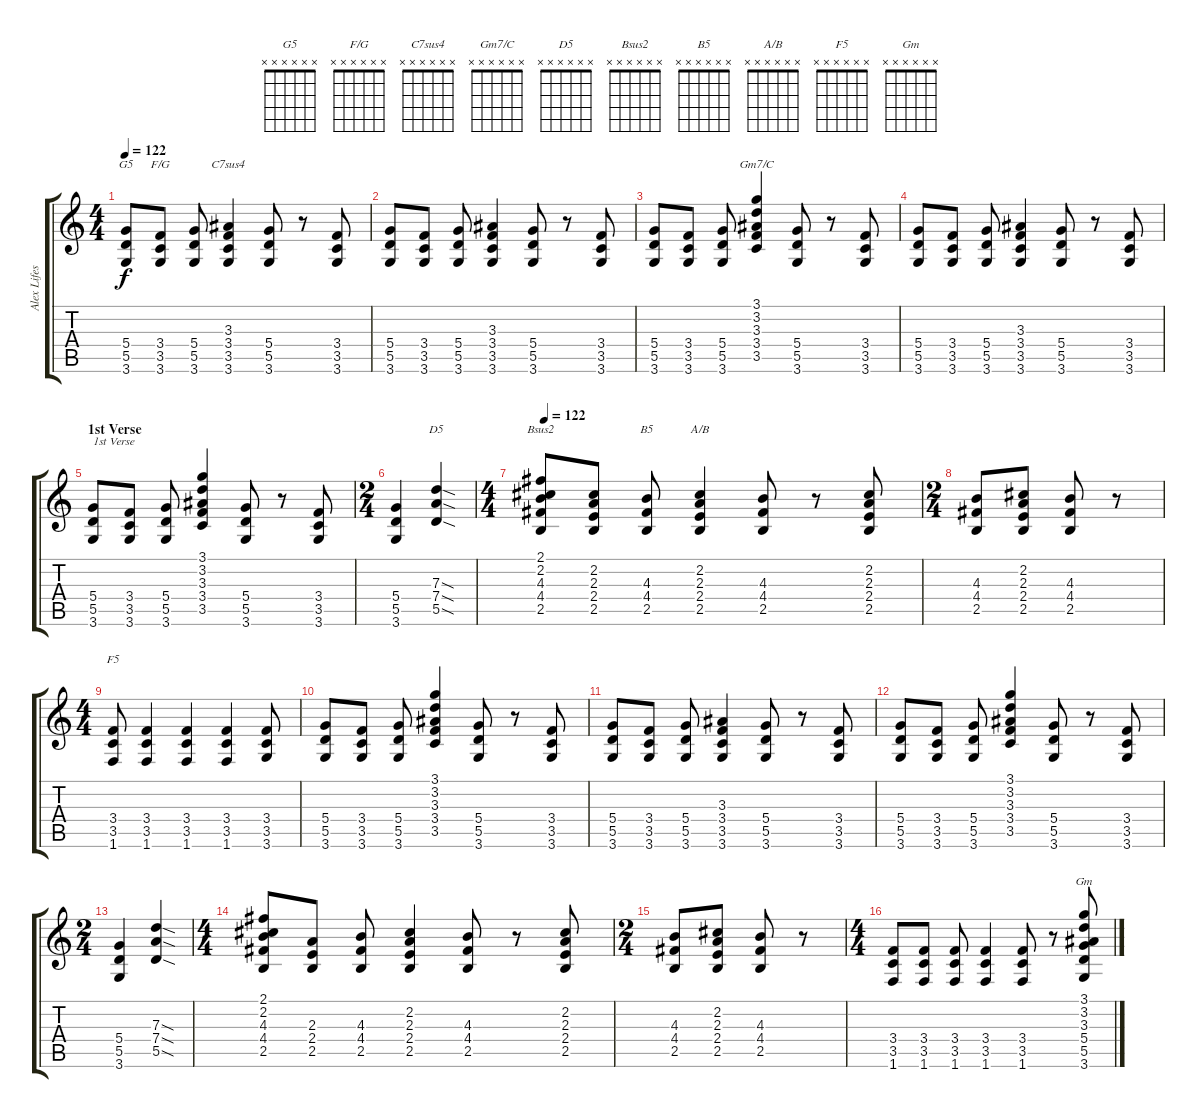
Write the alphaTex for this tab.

\track ("Alex Lifeson" "Alex Lifes") {instrument distortionguitar}
\staff {score tabs}
\tuning (E4 B3 G3 D3 A2 E2) {hide}
\chord ("G5" x x x x x x) {firstfret 0}
\chord ("F/G" x x x x x x) {firstfret 0}
\chord ("C7sus4" x x x x x x) {firstfret 0}
\chord ("Gm7/C" x x x x x x) {firstfret 0}
\chord ("D5" x x x x x x) {firstfret 0}
\chord ("Bsus2" x x x x x x) {firstfret 0}
\chord ("B5" x x x x x x) {firstfret 0}
\chord ("A/B" x x x x x x) {firstfret 0}
\chord ("F5" x x x x x x) {firstfret 0}
\chord ("Gm" x x x x x x) {firstfret 0}
\ts (4 4)
\tempo 122
\clef g2
\ks c
(5.4 5.5 3.6).8{ch "G5" dy f} (3.4 3.5 3.6).8{ch "F/G"} (5.4 5.5 3.6).8 (3.3 3.4 3.5 3.6).4{ch "C7sus4"} (5.4 5.5 3.6).8 r.8 (3.4 3.5 3.6).8 |
(5.4 5.5 3.6).8 (3.4 3.5 3.6).8 (5.4 5.5 3.6).8 (3.3 3.4 3.5 3.6).4 (5.4 5.5 3.6).8 r.8 (3.4 3.5 3.6).8 |
(5.4 5.5 3.6).8 (3.4 3.5 3.6).8 (5.4 5.5 3.6).8 (3.1 3.2 3.3 3.4 3.5).4{ch "Gm7/C"} (5.4 5.5 3.6).8 r.8 (3.4 3.5 3.6).8 |
(5.4 5.5 3.6).8 (3.4 3.5 3.6).8 (5.4 5.5 3.6).8 (3.3 3.4 3.5 3.6).4 (5.4 5.5 3.6).8 r.8 (3.4 3.5 3.6).8 |
\section ("" "1st Verse")
(5.4 5.5 3.6).8{txt "1st Verse"} (3.4 3.5 3.6).8 (5.4 5.5 3.6).8 (3.1 3.2 3.3 3.4 3.5).4 (5.4 5.5 3.6).8 r.8 (3.4 3.5 3.6).8 |
\ts (2 4)
(5.4 5.5 3.6).4 (7.3{sod} 7.4{sod} 5.5{sod}).4{ch "D5"} |
\ts (4 4)
\tempo 122
(2.1 2.2 4.3 4.4 2.5).8{ch "Bsus2"} (2.2 2.3 2.4 2.5).8 (4.3 4.4 2.5).8{ch "B5"} (2.2 2.3 2.4 2.5).4{ch "A/B"} (4.3 4.4 2.5).8 r.8 (2.2 2.3 2.4 2.5).8 |
\ts (2 4)
(4.3 4.4 2.5).8 (2.2 2.3 2.4 2.5).8 (4.3 4.4 2.5).8 r.8 |
\ts (4 4)
(3.4 3.5 1.6).8{ch "F5"} (3.4 3.5 1.6).4 (3.4 3.5 1.6).4 (3.4 3.5 1.6).4 (3.4 3.5 3.6).8 |
(5.4 5.5 3.6).8 (3.4 3.5 3.6).8 (5.4 5.5 3.6).8 (3.1 3.2 3.3 3.4 3.5).4 (5.4 5.5 3.6).8 r.8 (3.4 3.5 3.6).8 |
(5.4 5.5 3.6).8 (3.4 3.5 3.6).8 (5.4 5.5 3.6).8 (3.3 3.4 3.5 3.6).4 (5.4 5.5 3.6).8 r.8 (3.4 3.5 3.6).8 |
(5.4 5.5 3.6).8 (3.4 3.5 3.6).8 (5.4 5.5 3.6).8 (3.1 3.2 3.3 3.4 3.5).4 (5.4 5.5 3.6).8 r.8 (3.4 3.5 3.6).8 |
\ts (2 4)
(5.4 5.5 3.6).4 (7.3{sod} 7.4{sod} 5.5{sod}).4 |
\ts (4 4)
(2.1 2.2 4.3 4.4 2.5).8 (2.3 2.4 2.5).8 (4.3 4.4 2.5).8 (2.2 2.3 2.4 2.5).4 (4.3 4.4 2.5).8 r.8 (2.2 2.3 2.4 2.5).8 |
\ts (2 4)
(4.3 4.4 2.5).8 (2.2 2.3 2.4 2.5).8 (4.3 4.4 2.5).8 r.8 |
\ts (4 4)
(3.4 3.5 1.6).8 (3.4 3.5 1.6).8 (3.4 3.5 1.6).8 (3.4 3.5 1.6).4 (3.4 3.5 1.6).8 r.8 (3.1 3.2 3.3 5.4 5.5 3.6).8{ch "Gm"}
